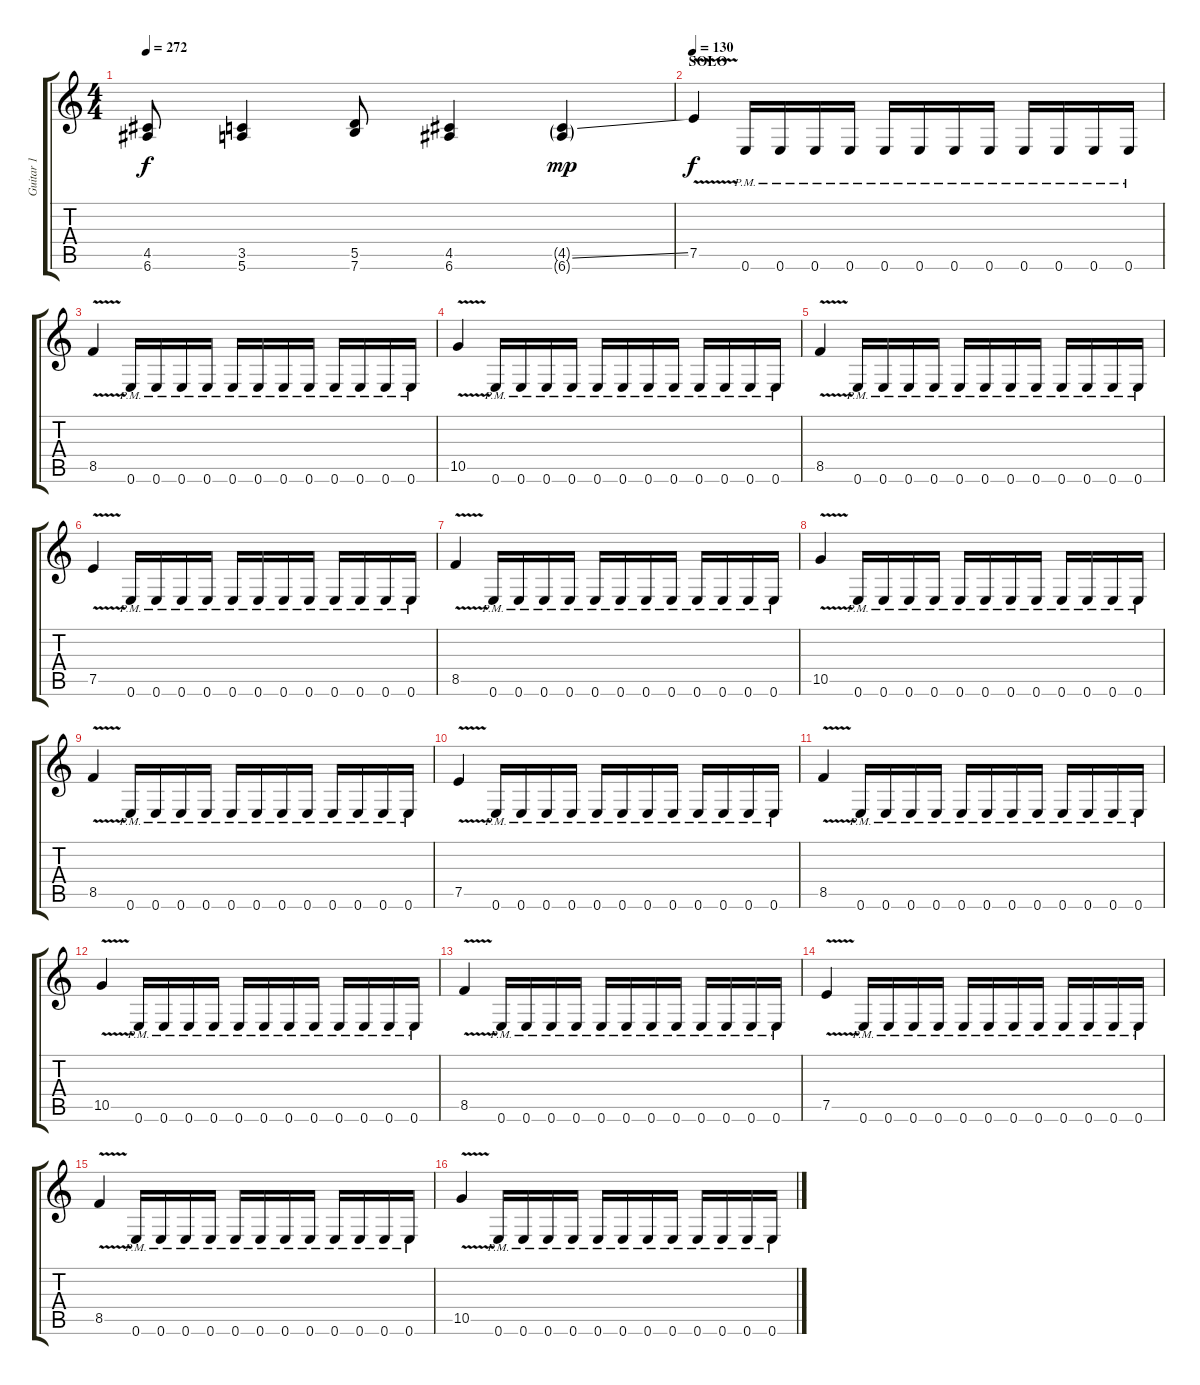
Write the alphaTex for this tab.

\track ("Guitar 1" "Guitar 1") {instrument distortionguitar}
\staff {score tabs}
\tuning (E4 B3 G3 D3 A2 E2) {hide}
\ts (4 4)
\tempo 272
\clef g2
\ks c
(4.5 6.6).8{dy f} (3.5 5.6).4 (5.5 7.6).8 (4.5 6.6).4 (4.5{ss g} 6.6{g}).4{dy mp} |
\section ("" "SOLO")
\tempo 130
7.5{v}.4{dy f volume 16 balance 8} 0.6{pm}.16 0.6{pm}.16 0.6{pm}.16 0.6{pm}.16 0.6{pm}.16 0.6{pm}.16 0.6{pm}.16 0.6{pm}.16 0.6{pm}.16 0.6{pm}.16 0.6{pm}.16 0.6{pm}.16 |
8.5{v}.4 0.6{pm}.16 0.6{pm}.16 0.6{pm}.16 0.6{pm}.16 0.6{pm}.16 0.6{pm}.16 0.6{pm}.16 0.6{pm}.16 0.6{pm}.16 0.6{pm}.16 0.6{pm}.16 0.6{pm}.16 |
10.5{v}.4 0.6{pm}.16 0.6{pm}.16 0.6{pm}.16 0.6{pm}.16 0.6{pm}.16 0.6{pm}.16 0.6{pm}.16 0.6{pm}.16 0.6{pm}.16 0.6{pm}.16 0.6{pm}.16 0.6{pm}.16 |
8.5{v}.4 0.6{pm}.16 0.6{pm}.16 0.6{pm}.16 0.6{pm}.16 0.6{pm}.16 0.6{pm}.16 0.6{pm}.16 0.6{pm}.16 0.6{pm}.16 0.6{pm}.16 0.6{pm}.16 0.6{pm}.16 |
7.5{v}.4 0.6{pm}.16 0.6{pm}.16 0.6{pm}.16 0.6{pm}.16 0.6{pm}.16 0.6{pm}.16 0.6{pm}.16 0.6{pm}.16 0.6{pm}.16 0.6{pm}.16 0.6{pm}.16 0.6{pm}.16 |
8.5{v}.4 0.6{pm}.16 0.6{pm}.16 0.6{pm}.16 0.6{pm}.16 0.6{pm}.16 0.6{pm}.16 0.6{pm}.16 0.6{pm}.16 0.6{pm}.16 0.6{pm}.16 0.6{pm}.16 0.6{pm}.16 |
10.5{v}.4 0.6{pm}.16 0.6{pm}.16 0.6{pm}.16 0.6{pm}.16 0.6{pm}.16 0.6{pm}.16 0.6{pm}.16 0.6{pm}.16 0.6{pm}.16 0.6{pm}.16 0.6{pm}.16 0.6{pm}.16 |
8.5{v}.4 0.6{pm}.16 0.6{pm}.16 0.6{pm}.16 0.6{pm}.16 0.6{pm}.16 0.6{pm}.16 0.6{pm}.16 0.6{pm}.16 0.6{pm}.16 0.6{pm}.16 0.6{pm}.16 0.6{pm}.16 |
7.5{v}.4 0.6{pm}.16 0.6{pm}.16 0.6{pm}.16 0.6{pm}.16 0.6{pm}.16 0.6{pm}.16 0.6{pm}.16 0.6{pm}.16 0.6{pm}.16 0.6{pm}.16 0.6{pm}.16 0.6{pm}.16 |
8.5{v}.4 0.6{pm}.16 0.6{pm}.16 0.6{pm}.16 0.6{pm}.16 0.6{pm}.16 0.6{pm}.16 0.6{pm}.16 0.6{pm}.16 0.6{pm}.16 0.6{pm}.16 0.6{pm}.16 0.6{pm}.16 |
10.5{v}.4 0.6{pm}.16 0.6{pm}.16 0.6{pm}.16 0.6{pm}.16 0.6{pm}.16 0.6{pm}.16 0.6{pm}.16 0.6{pm}.16 0.6{pm}.16 0.6{pm}.16 0.6{pm}.16 0.6{pm}.16 |
8.5{v}.4 0.6{pm}.16 0.6{pm}.16 0.6{pm}.16 0.6{pm}.16 0.6{pm}.16 0.6{pm}.16 0.6{pm}.16 0.6{pm}.16 0.6{pm}.16 0.6{pm}.16 0.6{pm}.16 0.6{pm}.16 |
7.5{v}.4 0.6{pm}.16 0.6{pm}.16 0.6{pm}.16 0.6{pm}.16 0.6{pm}.16 0.6{pm}.16 0.6{pm}.16 0.6{pm}.16 0.6{pm}.16 0.6{pm}.16 0.6{pm}.16 0.6{pm}.16 |
8.5{v}.4 0.6{pm}.16 0.6{pm}.16 0.6{pm}.16 0.6{pm}.16 0.6{pm}.16 0.6{pm}.16 0.6{pm}.16 0.6{pm}.16 0.6{pm}.16 0.6{pm}.16 0.6{pm}.16 0.6{pm}.16 |
10.5{v}.4 0.6{pm}.16 0.6{pm}.16 0.6{pm}.16 0.6{pm}.16 0.6{pm}.16 0.6{pm}.16 0.6{pm}.16 0.6{pm}.16 0.6{pm}.16 0.6{pm}.16 0.6{pm}.16 0.6{pm}.16
